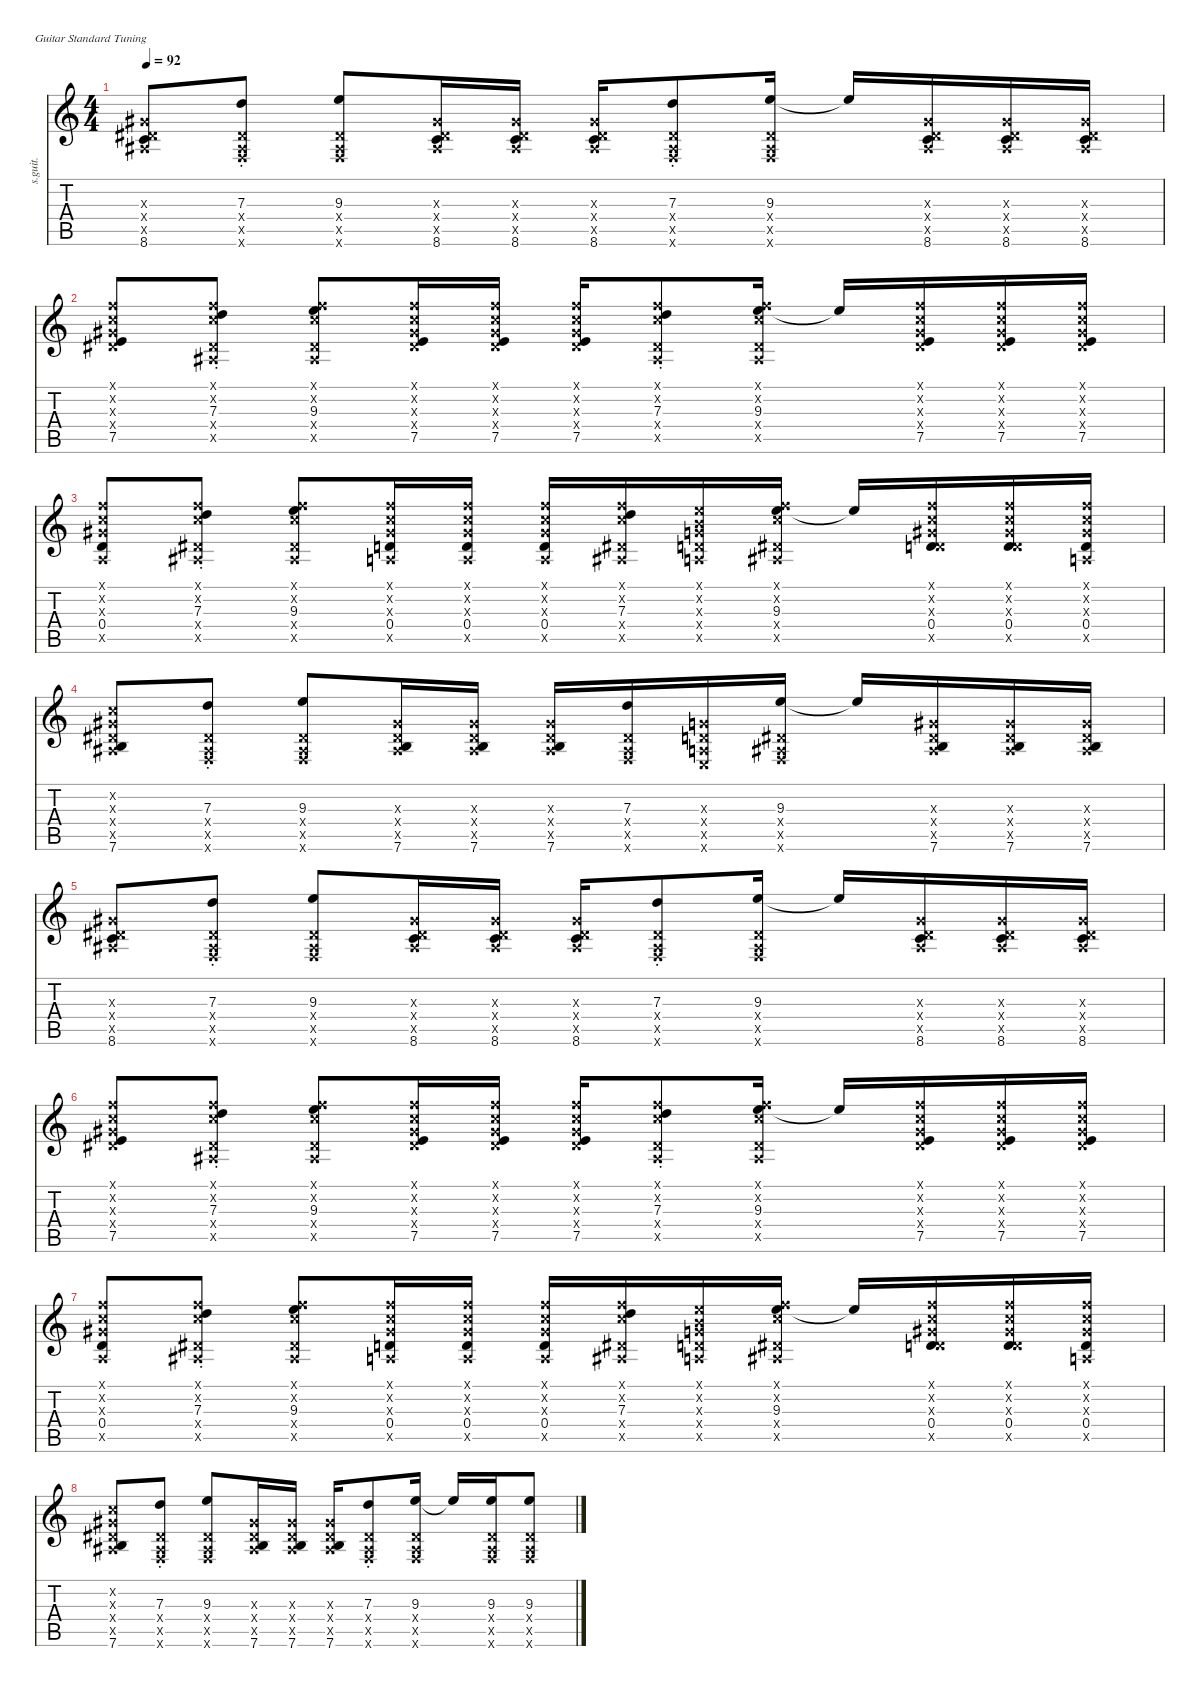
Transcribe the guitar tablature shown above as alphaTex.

\defaultSystemsLayout 4
\hideDynamics
\bracketExtendMode nobrackets
\track ("John Frusciante | 1962 Fender Stratocaster | Rhythm Guitar" "s.guit.") {instrument overdrivenguitar}
\staff {score tabs}
\tuning (E4 B3 G3 D3 A2 E2)
\ts (4 4)
\tempo 92
\clef g2
\ks c
(1.3{x acc #} 1.4{x acc #} 1.5{x acc #} 8.6).8{dy f} (7.3{st} 1.4{x acc #} 1.5{x acc #} 1.6{x}).8 (9.3 1.4{x acc #} 1.5{x acc #} 1.6{x}).8 (1.3{x acc #} 1.4{x acc #} 1.5{x acc #} 8.6).16 (1.3{x acc #} 1.4{x acc #} 1.5{x acc #} 8.6).16 (1.3{x acc #} 1.4{x acc #} 1.5{x acc #} 8.6).16 (7.3{st} 1.4{x acc #} 1.5{x acc #} 1.6{x}).8 (9.3 1.4{x acc #} 1.5{x acc #} 1.6{x}).16 9.3{t}.16 (1.3{x acc #} 1.4{x acc #} 1.5{x acc #} 8.6).16 (1.3{x acc #} 1.4{x acc #} 1.5{x acc #} 8.6).16 (1.3{x acc #} 1.4{x acc #} 1.5{x acc #} 8.6).16 |
(1.1{x} 1.2{x} 1.3{x acc #} 1.4{x acc #} 7.5).8 (1.1{x} 1.2{x} 7.3{st} 1.4{x acc #} 1.5{x acc #}).8 (1.1{x} 1.2{x} 9.3 1.4{x acc #} 1.5{x acc #}).8 (1.1{x} 1.2{x} 1.3{x acc #} 1.4{x acc #} 7.5).16 (1.1{x} 1.2{x} 1.3{x acc #} 1.4{x acc #} 7.5).16 (1.1{x} 1.2{x} 1.3{x acc #} 1.4{x acc #} 7.5).16 (1.1{x} 1.2{x} 7.3{st} 1.4{x acc #} 1.5{x acc #}).8 (1.1{x} 1.2{x} 9.3 1.4{x acc #} 1.5{x acc #}).16 9.3{t}.16 (1.1{x} 1.2{x} 1.3{x acc #} 1.4{x acc #} 7.5).16 (1.1{x} 1.2{x} 1.3{x acc #} 1.4{x acc #} 7.5).16 (1.1{x} 1.2{x} 1.3{x acc #} 1.4{x acc #} 7.5).16 |
(1.1{x} 1.2{x} 1.3{x acc #} 0.4 0.5{x}).8 (1.1{x} 1.2{x} 7.3{st} 1.4{x acc #} 1.5{x acc #}).8 (1.1{x} 1.2{x} 9.3 1.4{x acc #} 1.5{x acc #}).8 (1.1{x} 1.2{x} 1.3{x acc #} 0.4 0.5{x}).16 (1.1{x} 1.2{x} 1.3{x acc #} 0.4 0.5{x}).16 (1.1{x} 1.2{x} 1.3{x acc #} 0.4 0.5{x}).16 (1.1{x} 1.2{x} 7.3 1.4{x acc #} 1.5{x acc #}).16 (0.1{x} 0.2{x} 0.3{x} 0.4{x} 0.5{x}).16 (1.1{x} 1.2{x} 9.3 1.4{x acc #} 1.5{x acc #}).16 9.3{t}.16 (1.1{x} 1.2{x} 1.3{x acc #} 0.4 5.5{x}).16 (1.1{x} 1.2{x} 1.3{x acc #} 0.4 5.5{x}).16 (1.1{x} 1.2{x} 1.3{x acc #} 0.4 0.5{x}).16 |
(1.2{x} 1.3{x acc #} 1.4{x acc #} 1.5{x acc #} 7.6).8 (7.3{st} 1.4{x acc #} 1.5{x acc #} 1.6{x}).8 (9.3 1.4{x acc #} 1.5{x acc #} 1.6{x}).8 (1.3{x acc #} 1.4{x acc #} 1.5{x acc #} 7.6).16 (1.3{x acc #} 1.4{x acc #} 1.5{x acc #} 7.6).16 (1.3{x acc #} 1.4{x acc #} 1.5{x acc #} 7.6).16 (7.3 1.4{x acc #} 1.5{x acc #} 1.6{x}).16 (0.3{x} 0.4{x} 0.5{x} 0.6{x}).16 (9.3 1.4{x acc #} 1.5{x acc #} 1.6{x}).16 9.3{t}.16 (1.3{x acc #} 1.4{x acc #} 1.5{x acc #} 7.6).16 (1.3{x acc #} 1.4{x acc #} 1.5{x acc #} 7.6).16 (1.3{x acc #} 1.4{x acc #} 1.5{x acc #} 7.6).16 |
(1.3{x acc #} 1.4{x acc #} 1.5{x acc #} 8.6).8 (7.3{st} 1.4{x acc #} 1.5{x acc #} 1.6{x}).8 (9.3 1.4{x acc #} 1.5{x acc #} 1.6{x}).8 (1.3{x acc #} 1.4{x acc #} 1.5{x acc #} 8.6).16 (1.3{x acc #} 1.4{x acc #} 1.5{x acc #} 8.6).16 (1.3{x acc #} 1.4{x acc #} 1.5{x acc #} 8.6).16 (7.3{st} 1.4{x acc #} 1.5{x acc #} 1.6{x}).8 (9.3 1.4{x acc #} 1.5{x acc #} 1.6{x}).16 9.3{t}.16 (1.3{x acc #} 1.4{x acc #} 1.5{x acc #} 8.6).16 (1.3{x acc #} 1.4{x acc #} 1.5{x acc #} 8.6).16 (1.3{x acc #} 1.4{x acc #} 1.5{x acc #} 8.6).16 |
(1.1{x} 1.2{x} 1.3{x acc #} 1.4{x acc #} 7.5).8 (1.1{x} 1.2{x} 7.3{st} 1.4{x acc #} 1.5{x acc #}).8 (1.1{x} 1.2{x} 9.3 1.4{x acc #} 1.5{x acc #}).8 (1.1{x} 1.2{x} 1.3{x acc #} 1.4{x acc #} 7.5).16 (1.1{x} 1.2{x} 1.3{x acc #} 1.4{x acc #} 7.5).16 (1.1{x} 1.2{x} 1.3{x acc #} 1.4{x acc #} 7.5).16 (1.1{x} 1.2{x} 7.3{st} 1.4{x acc #} 1.5{x acc #}).8 (1.1{x} 1.2{x} 9.3 1.4{x acc #} 1.5{x acc #}).16 9.3{t}.16 (1.1{x} 1.2{x} 1.3{x acc #} 1.4{x acc #} 7.5).16 (1.1{x} 1.2{x} 1.3{x acc #} 1.4{x acc #} 7.5).16 (1.1{x} 1.2{x} 1.3{x acc #} 1.4{x acc #} 7.5).16 |
(1.1{x} 1.2{x} 1.3{x acc #} 0.4 0.5{x}).8 (1.1{x} 1.2{x} 7.3{st} 1.4{x acc #} 1.5{x acc #}).8 (1.1{x} 1.2{x} 9.3 1.4{x acc #} 1.5{x acc #}).8 (1.1{x} 1.2{x} 1.3{x acc #} 0.4 0.5{x}).16 (1.1{x} 1.2{x} 1.3{x acc #} 0.4 0.5{x}).16 (1.1{x} 1.2{x} 1.3{x acc #} 0.4 0.5{x}).16 (1.1{x} 1.2{x} 7.3 1.4{x acc #} 1.5{x acc #}).16 (0.1{x} 0.2{x} 0.3{x} 0.4{x} 0.5{x}).16 (1.1{x} 1.2{x} 9.3 1.4{x acc #} 1.5{x acc #}).16 9.3{t}.16 (1.1{x} 1.2{x} 1.3{x acc #} 0.4 5.5{x}).16 (1.1{x} 1.2{x} 1.3{x acc #} 0.4 5.5{x}).16 (1.1{x} 1.2{x} 1.3{x acc #} 0.4 0.5{x}).16 |
(1.2{x} 1.3{x acc #} 1.4{x acc #} 1.5{x acc #} 7.6).8 (7.3{st} 1.4{x acc #} 1.5{x acc #} 1.6{x}).8 (9.3 1.4{x acc #} 1.5{x acc #} 1.6{x}).8 (1.3{x acc #} 1.4{x acc #} 1.5{x acc #} 7.6).16 (1.3{x acc #} 1.4{x acc #} 1.5{x acc #} 7.6).16 (1.3{x acc #} 1.4{x acc #} 1.5{x acc #} 7.6).16 (7.3{st} 1.4{x acc #} 1.5{x acc #} 1.6{x}).8 (9.3 1.4{x acc #} 1.5{x acc #} 1.6{x}).16 9.3{t}.16 (9.3 1.4{x acc #} 1.5{x acc #} 1.6{x}).16 (9.3 1.4{x acc #} 1.5{x acc #} 1.6{x}).8
